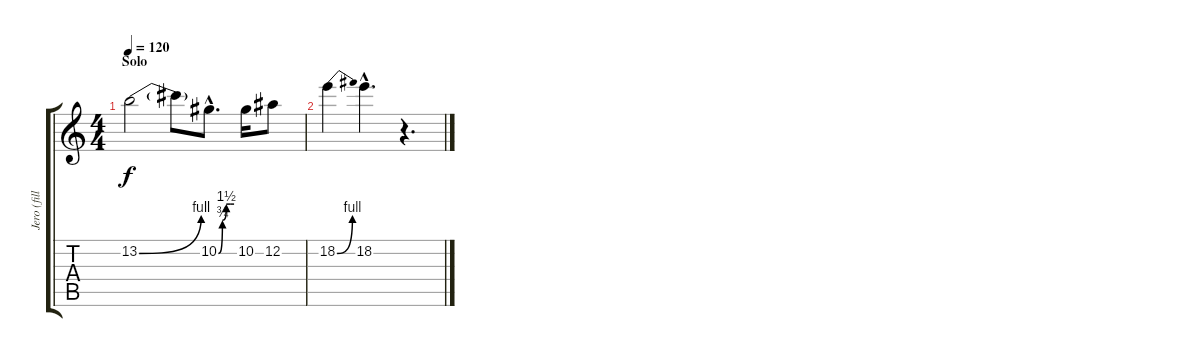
\track ("Jero (fills/solo)" "Jero (fill") {instrument acousticguitarnylon}
\staff {score tabs}
\tuning (Eb4 Bb3 Gb3 Db3 Ab2 Eb2) {hide}
\ts (4 4)
\section ("" "Solo")
\tempo 120
\clef g2
\ks c
13.2{be (bend 0 0 60 4)}.2{dy f volume 16 instrument distortionguitar} 13.2{t}.8 10.2{be (custom 0 0 15 3 30 6 45 6 60 6) hac}.8{d} 10.2.16 12.2.8 |
18.2{be (bend 0 0 60 4)}.4 18.2{hac}.4{d} r.4{d}
